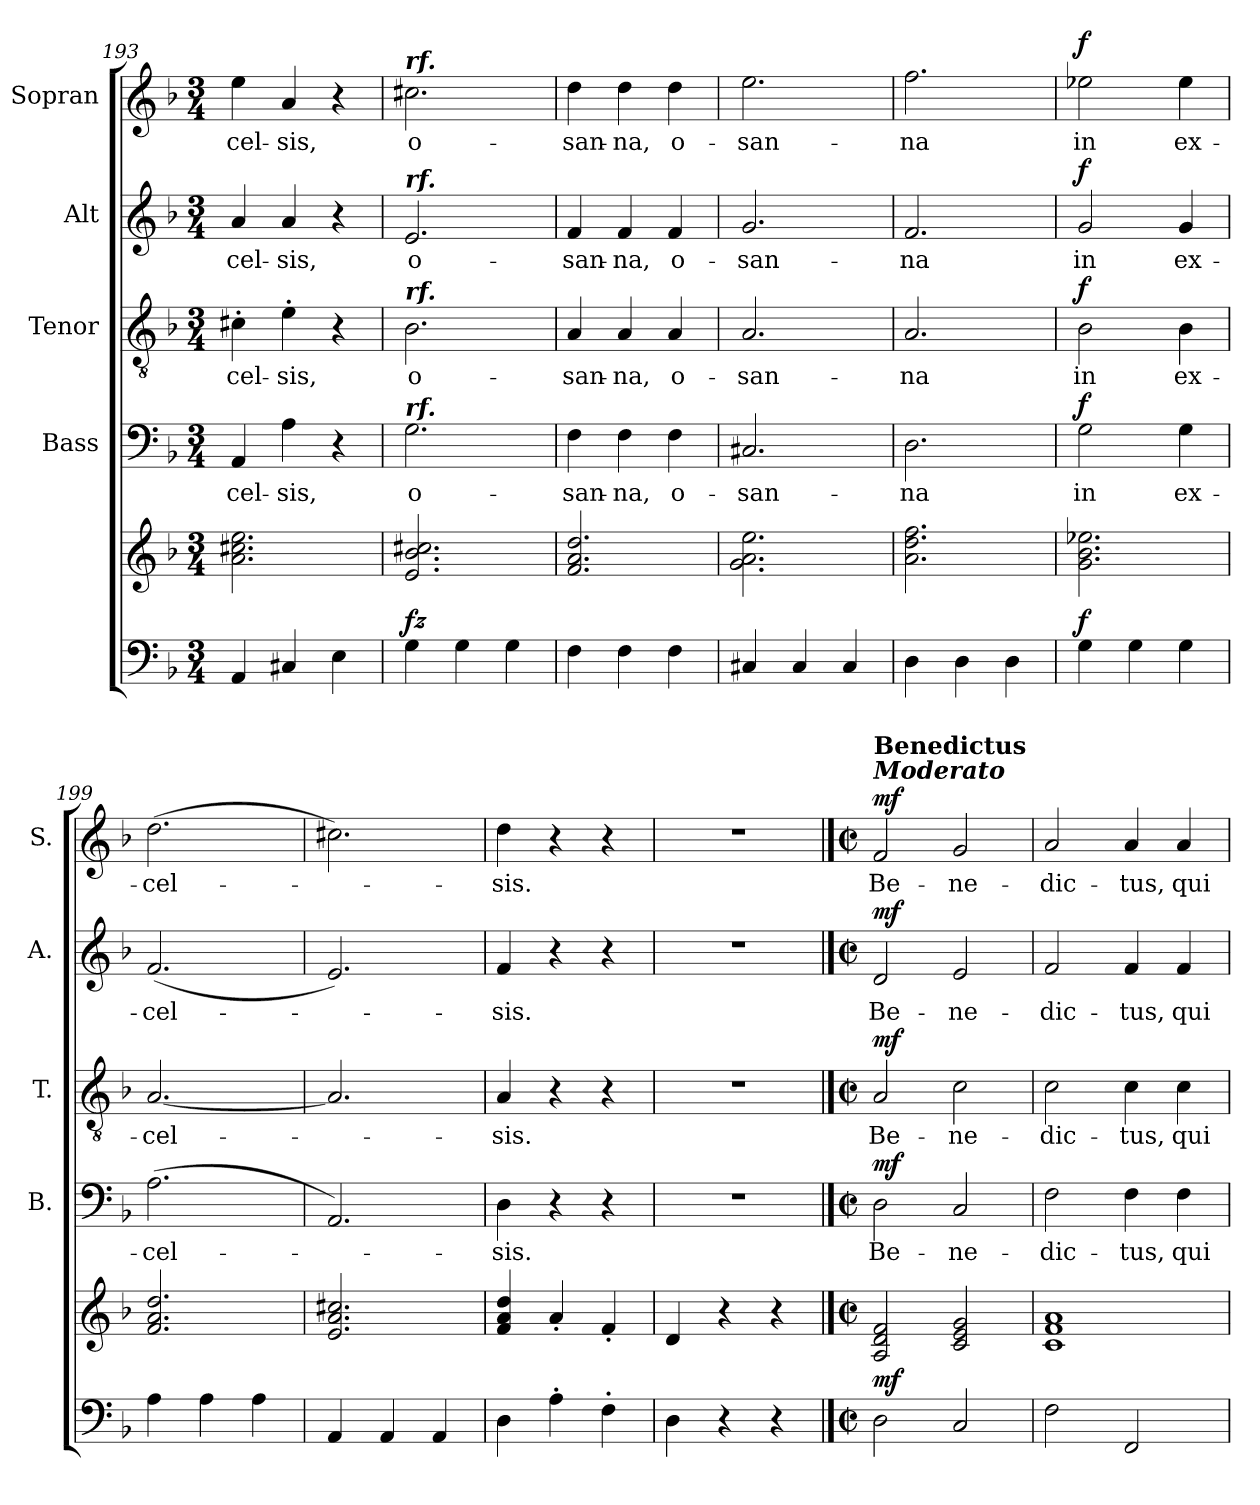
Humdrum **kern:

**kern	**kern	**dynam	**kern	**text	**dynam	**kern	**text	**dynam	**kern	**text	**dynam	**kern	**text	**dynam
*part5	*part5	*part5	*part4	*part4	*part4	*part3	*part3	*part3	*part2	*part2	*part2	*part1	*part1	*part1
*staff6	*staff5	*staff5/6	*staff4	*staff4	*staff4	*staff3	*staff3	*staff3	*staff2	*staff2	*staff2	*staff1	*staff1	*staff1
*	*	*	*I"Bass	*	*	*I"Tenor	*	*	*I"Alt	*	*	*I"Sopran	*	*
*	*	*	*I'B.	*	*	*I'T.	*	*	*I'A.	*	*	*I'S.	*	*
*clefF4	*clefG2	*	*clefF4	*	*	*clefGv2	*	*	*clefG2	*	*	*clefG2	*	*
*k[b-]	*k[b-]	*	*k[b-]	*	*	*k[b-]	*	*	*k[b-]	*	*	*k[b-]	*	*
*F:	*F:	*	*F:	*	*	*F:	*	*	*F:	*	*	*F:	*	*
*M3/4	*M3/4	*	*M3/4	*	*	*M3/4	*	*	*M3/4	*	*	*M3/4	*	*
=193	=193	=193	=193	=193	=193	=193	=193	=193	=193	=193	=193	=193	=193	=193
!	!	!	!	!LO:LY:b	!	!	!LO:LY:b	!	!	!LO:LY:b	!	!	!LO:LY:b	!
4AA/	2.a\ 2.cc#X\ 2.ee\	.	4AA/	-cel-	.	4c#X'>\	-cel-	.	4a/	-cel-	.	4ee\	-cel-	.
!	!	!	!	!LO:LY:b	!	!	!LO:LY:b	!	!	!LO:LY:b	!	!	!LO:LY:b	!
4C#X/	.	.	4A\	-sis,	.	4e'>\	-sis,	.	4a/	-sis,	.	4a/	-sis,	.
4E\	.	.	4r	.	.	4r	.	.	4r	.	.	4r	.	.
=194	=194	=194	=194	=194	=194	=194	=194	=194	=194	=194	=194	=194	=194	=194
!	!	!	!	!	!	!	!	!	!	!	!	!LO:TX:a:Bi:t=rf.	!	!
!	!	!	!	!	!	!	!	!	!LO:TX:a:Bi:t=rf.	!	!	!	!	!
!	!	!	!	!	!	!LO:TX:a:Bi:t=rf.	!	!	!	!	!	!	!	!
!	!	!	!LO:TX:a:Bi:t=rf.	!	!	!	!	!	!	!	!	!	!	!
!	!	!LO:DY:a=2	!	!LO:LY:b	!	!	!LO:LY:b	!	!	!LO:LY:b	!	!	!LO:LY:b	!
4G\	2.e/ 2.b-/ 2.cc#X/	fz	2.G\	o-	.	2.B-\	o-	.	2.e/	o-	.	2.cc#X\	o-	.
4G\	.	.	.	.	.	.	.	.	.	.	.	.	.	.
4G\	.	.	.	.	.	.	.	.	.	.	.	.	.	.
!!LO:LB:g=z
=195	=195	=195	=195	=195	=195	=195	=195	=195	=195	=195	=195	=195	=195	=195
!	!	!	!	!LO:LY:b	!	!	!LO:LY:b	!	!	!LO:LY:b	!	!	!LO:LY:b	!
4F\	2.f/ 2.a/ 2.dd/	.	4F\	-san-	.	4A/	-san-	.	4f/	-san-	.	4dd\	-san-	.
!	!	!	!	!LO:LY:b	!	!	!LO:LY:b	!	!	!LO:LY:b	!	!	!LO:LY:b	!
4F\	.	.	4F\	-na,	.	4A/	-na,	.	4f/	-na,	.	4dd\	-na,	.
!	!	!	!	!LO:LY:b	!	!	!LO:LY:b	!	!	!LO:LY:b	!	!	!LO:LY:b	!
4F\	.	.	4F\	o-	.	4A/	o-	.	4f/	o-	.	4dd\	o-	.
=196	=196	=196	=196	=196	=196	=196	=196	=196	=196	=196	=196	=196	=196	=196
!	!	!	!	!LO:LY:b	!	!	!LO:LY:b	!	!	!LO:LY:b	!	!	!LO:LY:b	!
4C#X/	2.g\ 2.a\ 2.ee\	.	2.C#X/	-san-	.	2.A/	-san-	.	2.g/	-san-	.	2.ee\	-san-	.
4C#/	.	.	.	.	.	.	.	.	.	.	.	.	.	.
4C#/	.	.	.	.	.	.	.	.	.	.	.	.	.	.
=197	=197	=197	=197	=197	=197	=197	=197	=197	=197	=197	=197	=197	=197	=197
!	!	!	!	!LO:LY:b	!	!	!LO:LY:b	!	!	!LO:LY:b	!	!	!LO:LY:b	!
4D\	2.a\ 2.dd\ 2.ff\	.	2.D\	-na	.	2.A/	-na	.	2.f/	-na	.	2.ff\	-na	.
4D\	.	.	.	.	.	.	.	.	.	.	.	.	.	.
4D\	.	.	.	.	.	.	.	.	.	.	.	.	.	.
=198	=198	=198	=198	=198	=198	=198	=198	=198	=198	=198	=198	=198	=198	=198
!	!	!LO:DY:a=2	!	!LO:LY:b	!LO:DY:a	!	!LO:LY:b	!LO:DY:a	!	!LO:LY:b	!LO:DY:a	!	!LO:LY:b	!LO:DY:a
4G\	2.g\ 2.b-\ 2.ee-X\	f	2G\	in	f	2B-\	in	f	2g/	in	f	2ee-X\	in	f
4G\	.	.	.	.	.	.	.	.	.	.	.	.	.	.
!	!	!	!	!LO:LY:b	!	!	!LO:LY:b	!	!	!LO:LY:b	!	!	!LO:LY:b	!
4G\	.	.	4G\	ex-	.	4B-\	ex-	.	4g/	ex-	.	4ee-\	ex-	.
=199	=199	=199	=199	=199	=199	=199	=199	=199	=199	=199	=199	=199	=199	=199
!	!	!	!	!LO:LY:b	!	!	!LO:LY:b	!	!	!LO:LY:b	!	!	!LO:LY:b	!
4A\	2.f/ 2.a/ 2.dd/	.	(>2.A\	-cel-	.	[2.A/	-cel-	.	(<2.f/	-cel-	.	(>2.dd\	-cel-	.
4A\	.	.	.	.	.	.	.	.	.	.	.	.	.	.
4A\	.	.	.	.	.	.	.	.	.	.	.	.	.	.
=200	=200	=200	=200	=200	=200	=200	=200	=200	=200	=200	=200	=200	=200	=200
4AA/	2.e/ 2.a/ 2.cc#X/	.	2.AA/)	.	.	2.A/]	.	.	2.e/)	.	.	2.cc#X\)	.	.
4AA/	.	.	.	.	.	.	.	.	.	.	.	.	.	.
4AA/	.	.	.	.	.	.	.	.	.	.	.	.	.	.
=201	=201	=201	=201	=201	=201	=201	=201	=201	=201	=201	=201	=201	=201	=201
!	!	!	!	!LO:LY:b	!	!	!LO:LY:b	!	!	!LO:LY:b	!	!	!LO:LY:b	!
4D\	4f/ 4a/ 4dd/	.	4D\	-sis.	.	4A/	-sis.	.	4f/	-sis.	.	4dd\	-sis.	.
4A'>\	4a'</	.	4r	.	.	4r	.	.	4r	.	.	4r	.	.
4F'>\	4f'</	.	4r	.	.	4r	.	.	4r	.	.	4r	.	.
=202	=202	=202	=202	=202	=202	=202	=202	=202	=202	=202	=202	=202	=202	=202
4D\	4d/	.	2.r	.	.	2.r	.	.	2.r	.	.	2.r	.	.
4r	4r	.	.	.	.	.	.	.	.	.	.	.	.	.
4r	4r	.	.	.	.	.	.	.	.	.	.	.	.	.
!!LO:PB:g=z
==203	==203	==203	==203	==203	==203	==203	==203	==203	==203	==203	==203	==203	==203	==203
*M2/2	*M2/2	*	*M2/2	*	*	*M2/2	*	*	*M2/2	*	*	*M2/2	*	*
*met(c|)	*met(c|)	*	*met(c|)	*	*	*met(c|)	*	*	*met(c|)	*	*	*met(c|)	*	*
!	!	!	!	!	!	!	!	!	!	!	!	!LO:TX:a:Bi:t=Moderato	!	!
!	!	!	!	!	!	!	!	!	!	!	!	!LO:TX:a:B:t=Benedictus	!	!
!	!	!LO:DY:a=2	!	!LO:LY:b	!LO:DY:a	!	!LO:LY:b	!LO:DY:a	!	!LO:LY:b	!LO:DY:a	!	!LO:LY:b	!LO:DY:b
2D\	2A/ 2d/ 2f/	mf	2D\	Be-	mf	2A/	Be-	mf	2d/	Be-	mf	2f/	Be-	mf
!	!	!	!	!LO:LY:b	!	!	!LO:LY:b	!	!	!LO:LY:b	!	!	!LO:LY:b	!
2C/	2c/ 2e/ 2g/	.	2C/	-ne-	.	2c\	-ne-	.	2e/	-ne-	.	2g/	-ne-	.
=204	=204	=204	=204	=204	=204	=204	=204	=204	=204	=204	=204	=204	=204	=204
!	!	!	!	!LO:LY:b	!	!	!LO:LY:b	!	!	!LO:LY:b	!	!	!LO:LY:b	!
2F\	1c 1f 1a	.	2F\	-dic-	.	2c\	-dic-	.	2f/	-dic-	.	2a/	-dic-	.
!	!	!	!	!LO:LY:b	!	!	!LO:LY:b	!	!	!LO:LY:b	!	!	!LO:LY:b	!
2FF/	.	.	4F\	-tus,	.	4c\	-tus,	.	4f/	-tus,	.	4a/	-tus,	.
!	!	!	!	!LO:LY:b	!	!	!LO:LY:b	!	!	!LO:LY:b	!	!	!LO:LY:b	!
.	.	.	4F\	qui	.	4c\	qui	.	4f/	qui	.	4a/	qui	.
=	=	=	=	=	=	=	=	=	=	=	=	=	=	=
*-	*-	*-	*-	*-	*-	*-	*-	*-	*-	*-	*-	*-	*-	*-
